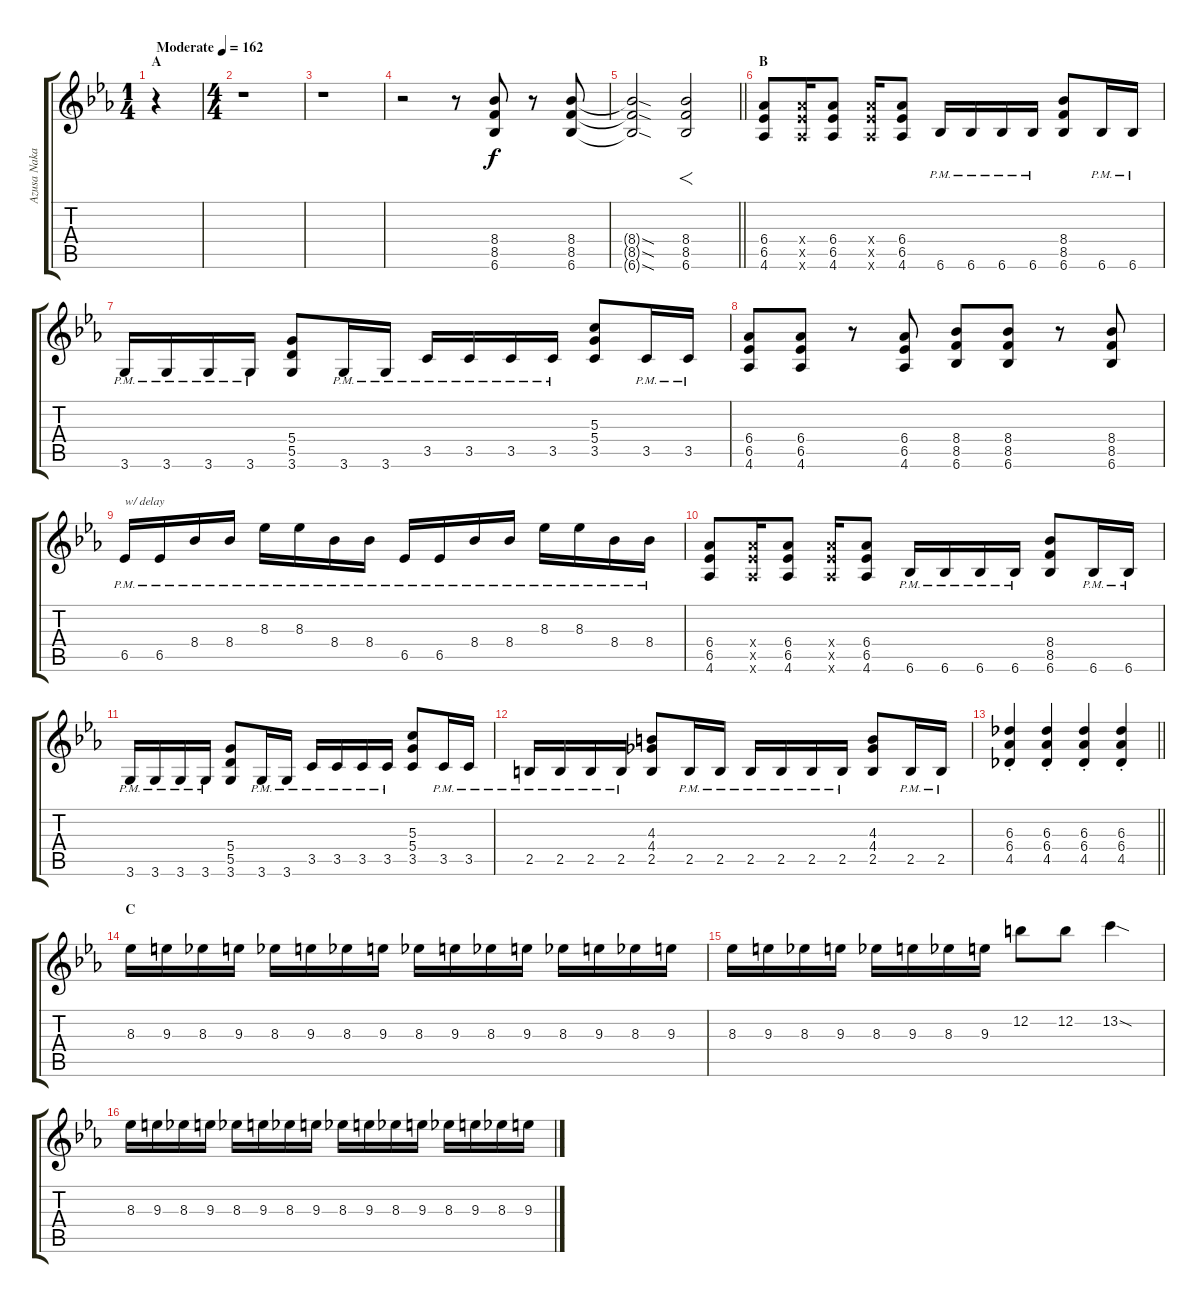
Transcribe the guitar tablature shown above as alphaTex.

\track ("Azusa Nakano" "Azusa Naka") {instrument overdrivenguitar}
\staff {score tabs}
\tuning (E4 B3 G3 D3 A2 E2) {hide}
\ts (1 4)
\section ("" "A")
\tempo (162 "Moderate")
\clef g2
\ks eb
r.4{dy f instrument overdrivenguitar} |
\ts (4 4)
r.1 |
r.1 |
r.2 r.8 (8.4 8.5 6.6).8 r.8 (8.4 8.5 6.6).8 |
\barLineRight lightlight
(8.4{sod t} 8.5{sod t} 6.6{sod t}).2 (8.4 8.5 6.6).2{f} |
\section ("" "B")
(6.4 6.5 4.6).8 (6.4{x} 6.5{x} 4.6{x}).16 (6.4 6.5 4.6).8 (6.4{x} 6.5{x} 4.6{x}).16 (6.4 6.5 4.6).8 6.6{pm}.16 6.6{pm}.16 6.6{pm}.16 6.6{pm}.16 (8.4 8.5 6.6).8 6.6{pm}.16 6.6{pm}.16 |
3.6{pm}.16 3.6{pm}.16 3.6{pm}.16 3.6{pm}.16 (5.4 5.5 3.6).8 3.6{pm}.16 3.6{pm}.16 3.5{pm}.16 3.5{pm}.16 3.5{pm}.16 3.5{pm}.16 (5.3 5.4 3.5).8 3.5{pm}.16 3.5{pm}.16 |
(6.4 6.5 4.6).8 (6.4 6.5 4.6).8 r.8 (6.4 6.5 4.6).8 (8.4 8.5 6.6).8 (8.4 8.5 6.6).8 r.8 (8.4 8.5 6.6).8 |
6.5{pm}.16{txt "w/ delay"} 6.5{pm}.16 8.4{pm}.16 8.4{pm}.16 8.3{pm}.16 8.3{pm}.16 8.4{pm}.16 8.4{pm}.16 6.5{pm}.16 6.5{pm}.16 8.4{pm}.16 8.4{pm}.16 8.3{pm}.16 8.3{pm}.16 8.4{pm}.16 8.4{pm}.16 |
(6.4 6.5 4.6).8 (6.4{x} 6.5{x} 4.6{x}).16 (6.4 6.5 4.6).8 (6.4{x} 6.5{x} 4.6{x}).16 (6.4 6.5 4.6).8 6.6{pm}.16 6.6{pm}.16 6.6{pm}.16 6.6{pm}.16 (8.4 8.5 6.6).8 6.6{pm}.16 6.6{pm}.16 |
3.6{pm}.16 3.6{pm}.16 3.6{pm}.16 3.6{pm}.16 (5.4 5.5 3.6).8 3.6{pm}.16 3.6{pm}.16 3.5{pm}.16 3.5{pm}.16 3.5{pm}.16 3.5{pm}.16 (5.3 5.4 3.5).8 3.5{pm}.16 3.5{pm}.16 |
2.5{pm}.16 2.5{pm}.16 2.5{pm}.16 2.5{pm}.16 (4.3 4.4 2.5).8 2.5{pm}.16 2.5{pm}.16 2.5{pm}.16 2.5{pm}.16 2.5{pm}.16 2.5{pm}.16 (4.3 4.4 2.5).8 2.5{pm}.16 2.5{pm}.16 |
\barLineRight lightlight
(6.3{st} 6.4{st} 4.5{st}).4 (6.3{st} 6.4{st} 4.5{st}).4 (6.3{st} 6.4{st} 4.5{st}).4 (6.3{st} 6.4{st} 4.5{st}).4 |
\section ("" "C")
8.3.16 9.3.16 8.3.16 9.3.16 8.3.16 9.3.16 8.3.16 9.3.16 8.3.16 9.3.16 8.3.16 9.3.16 8.3.16 9.3.16 8.3.16 9.3.16 |
8.3.16 9.3.16 8.3.16 9.3.16 8.3.16 9.3.16 8.3.16 9.3.16 12.2.8 12.2.8 13.2{sod}.4 |
8.3.16 9.3.16 8.3.16 9.3.16 8.3.16 9.3.16 8.3.16 9.3.16 8.3.16 9.3.16 8.3.16 9.3.16 8.3.16 9.3.16 8.3.16 9.3.16
